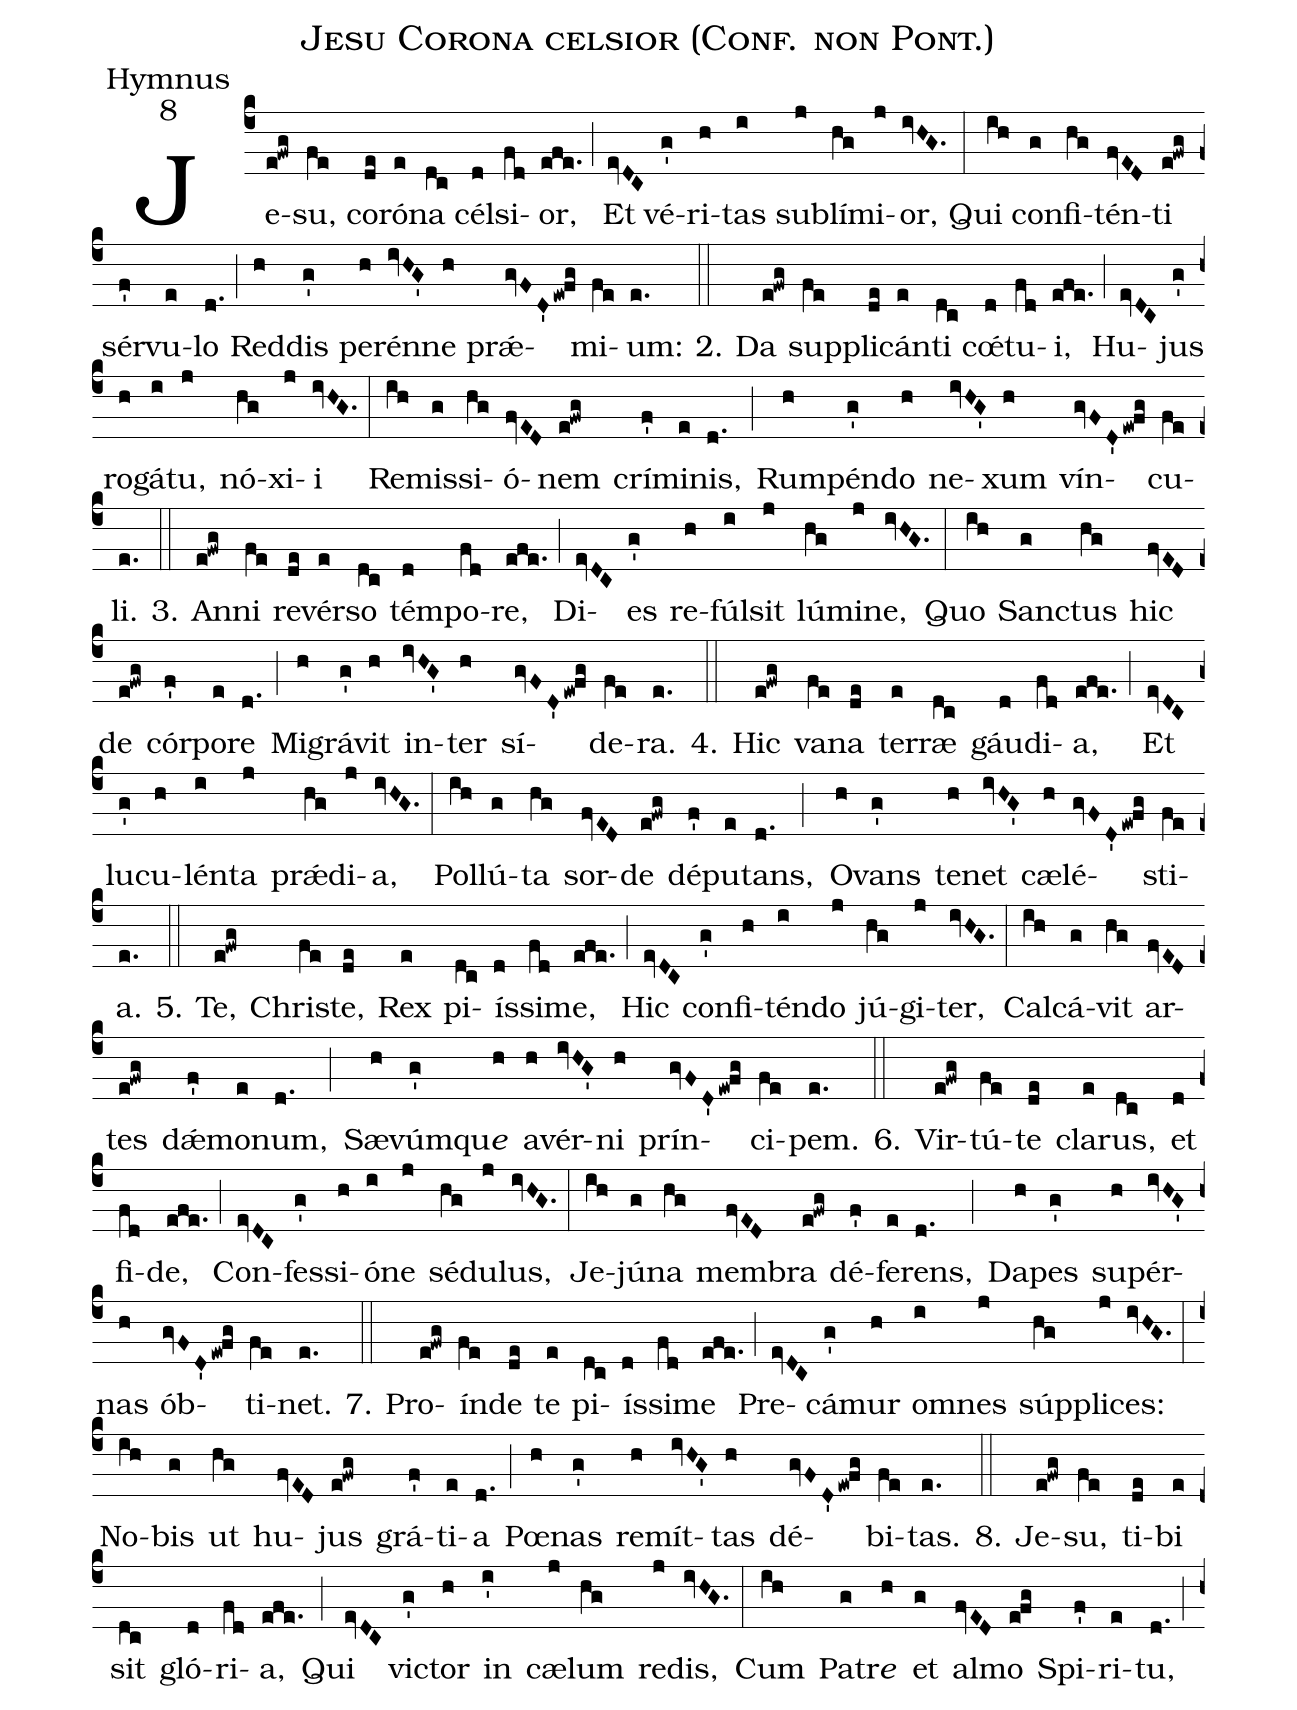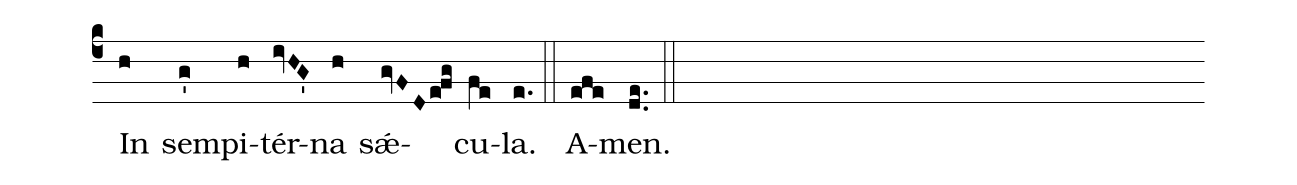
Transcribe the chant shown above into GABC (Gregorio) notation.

name:Jesu Corona celsior (Conf. non Pont.);
office-part:Hymnus;
mode:8;
%%
(c4)Je(e!fwg)su,(fe) co(de)ró(e)na(dc) cél(d)si(fd)or,(efe.) (;)
Et(evDC) vé(g')ri(h)tas(i) su(j)blí(hg)mi(j)or,(ivHG.) (:)
Qui(ih) con(g)fi(hg)tén(fvED)ti(e!fwg) sér(f')vu(e)lo(d.) (;)
Red(h)dis(g') pe(h)rén(ivHG')ne(h) prǽ(gvFD'ew!fg)mi(fe)um:(e.)

2.(::) Da(e!fwg) sup(fe)pli(de)cán(e)ti(dc) cœ́(d)tu(fd)i,(efe.) (;)
Hu(evDC)jus(g') ro(h)gá(i)tu,(j) nó(hg)xi(j)i(ivHG.) (:)
Re(ih)mis(g)si(hg)ó(fvED)nem(e!fwg) crí(f')mi(e)nis,(d.) (;)
Rum(h)pén(g')do(h) ne(ivHG')xum(h) vín(gvFD'ew!fg)cu(fe)li.(e.)

3.(::) An(e!fwg)ni(fe) re(de)vér(e)so(dc) tém(d)po(fd)re,(efe.) (;)
Di(evDC)es(g') re(h)fúl(i)sit(j) lú(hg)mi(j)ne,(ivHG.) (:)
Quo(ih) San(g)ctus(hg) hic(fvED) de(e!fwg) cór(f')po(e)re(d.) (;)
Mi(h)grá(g')vit(h) in(ivHG')ter(h) sí(gvFD'ew!fg)de(fe)ra.(e.)

4.(::) Hic(e!fwg) va(fe)na(de) ter(e)ræ(dc) gáu(d)di(fd)a,(efe.) (;)
Et(evDC) lu(g')cu(h)lén(i)ta(j) prǽ(hg)di(j)a,(ivHG.) (:)
Pol(ih)lú(g)ta(hg) sor(fvED)de(e!fwg) dé(f')pu(e)tans,(d.) (;)
O(h)vans(g') te(h)net(ivHG') cæ(h)lé(gvFD'ew!fg)sti(fe)a.(e.)

5.(::) Te,(e!fwg) Chri(fe)ste,(de) Rex(e) pi(dc)ís(d)si(fd)me,(efe.) (;)
Hic(evDC) con(g')fi(h)tén(i)do(j) jú(hg)gi(j)ter,(ivHG.) (:)
Cal(ih)cá(g)vit(hg) ar(fvED)tes(e!fwg) dǽ(f')mo(e)num,(d.) (;)
Sæ(h)vúm(g')qu<i>e</i>(h) a(h)vér(ivHG')ni(h) prín(gvFD'ew!fg)ci(fe)pem.(e.)

6.(::) Vir(e!fwg)tú(fe)te(de) cla(e)rus,(dc) et(d) fi(fd)de,(efe.) (;)
Con(evDC)fes(g')si(h)ó(i)ne(j) sé(hg)du(j)lus,(ivHG.) (:)
Je(ih)jú(g)na(hg) mem(fvED)bra(e!fwg) dé(f')fe(e)rens,(d.) (;)
Da(h)pes(g') su(h)pér(ivHG')nas(h) ób(gvFD'ew!fg)ti(fe)net.(e.)

7.(::) Pro(e!fwg)ín(fe)de(de) te(e) pi(dc)ís(d)si(fd)me(efe.) (;)
Pre(evDC)cá(g')mur(h) om(i)nes(j) súp(hg)pli(j)ces:(ivHG.) (:)
No(ih)bis(g) ut(hg) hu(fvED)jus(e!fwg) grá(f')ti(e)a(d.) (;)
Pœ(h)nas(g') re(h)mít(ivHG')tas(h) dé(gvFD'ew!fg)bi(fe)tas.(e.)

8.(::) Je(e!fwg)su,(fe) ti(de)bi(e) sit(dc) gló(d)ri(fd)a,(efe.) (;)
Qui(evDC) vi(g')ctor(h) in(i') cæ(j)lum(hg) re(j)dis,(ivHG.) (:)
Cum(ih) Pa(g)tr<i>e</i>(h) et(g) al(fvED)mo(e!fg) Spi(f')ri(e)tu,(d.) (;)
In(h) sem(g')pi(h)tér(ivHG')na(h) sǽ(gvFD/e!fg)cu(fe)la.(e.) (::)
A(efe)men.(de..) (::)
